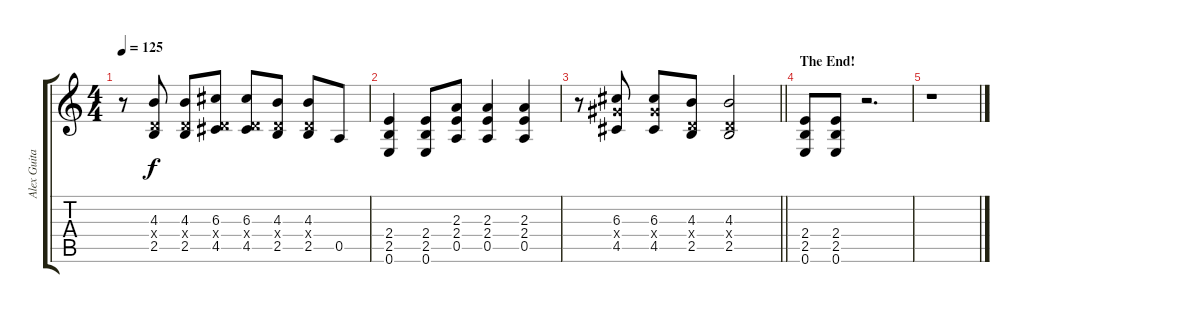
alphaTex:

\track ("Alex Guitar" "Alex Guita") {instrument distortionguitar}
\staff {score tabs}
\tuning (E4 B3 G3 D3 A2 E2) {hide}
\ts (4 4)
\tempo 125
\clef g2
\ks c
r.8{dy f} (4.3 0.4{x} 2.5).8 (4.3 0.4{x} 2.5).8 (6.3 0.4{x} 4.5).8 (6.3 0.4{x} 4.5).8 (4.3 0.4{x} 2.5).8 (4.3 0.4{x} 2.5).8 0.5.8 |
(2.4 2.5 0.6).4 (2.4 2.5 0.6).8 (2.3 2.4 0.5).8 (2.3 2.4 0.5).4 (2.3 2.4 0.5).4 |
\barLineRight lightlight
r.8 (6.3 6.4{x} 4.5).8 (6.3 6.4{x} 4.5).8 (4.3 0.4{x} 2.5).8 (4.3 0.4{x} 2.5).2 |
\section ("" "The End!")
(2.4 2.5 0.6).8 (2.4 2.5 0.6).8 r.2{d} |
r.1
